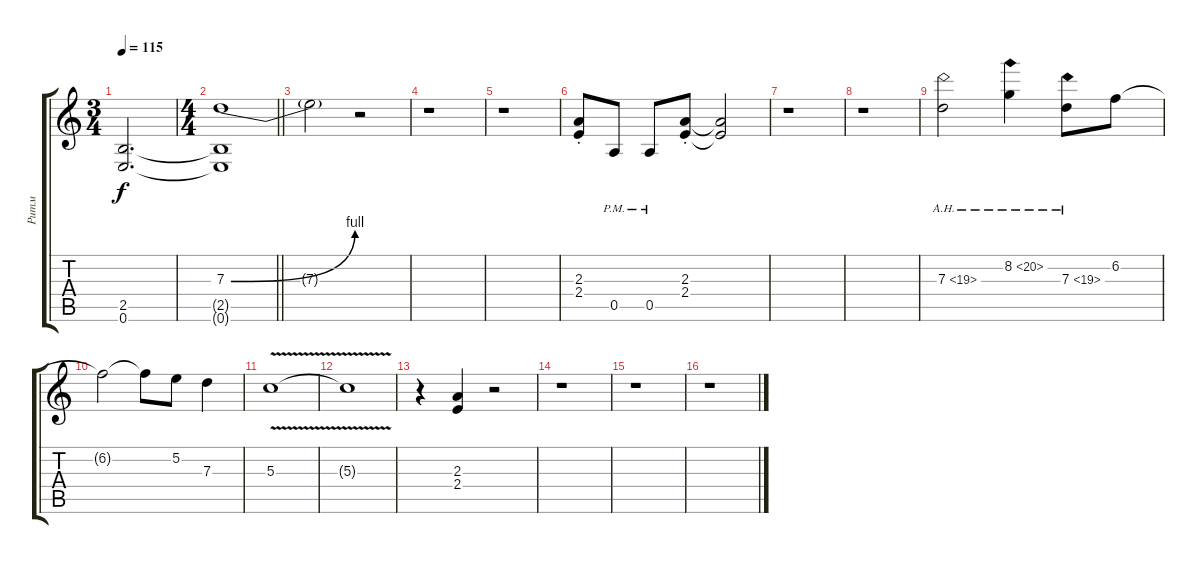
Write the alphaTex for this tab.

\track ("Ритм" "Ритм") {instrument distortionguitar}
\staff {score tabs}
\tuning (E4 B3 G3 D3 A2 E2) {hide}
\ts (3 4)
\tempo 115
\clef g2
\ks c
(2.5{t} 0.6{t}).2{d dy f} |
\ts (4 4)
\barLineRight lightlight
(7.3{be (bend 0 0 60 4)} 2.5{t} 0.6{t}).1 |
7.3{t}.2 r.2 |
r.1 |
r.1 |
(2.3{st} 2.4{st}).8 0.5{pm}.8 0.5{pm}.8 (2.3{st} 2.4{st}).8 (2.3{t} 2.4{t}).2 |
r.1 |
r.1 |
7.3{ah 12}.2{volume 7} 8.2{ah 12}.4 7.3{ah 12}.8 6.2.8 |
6.2{t}.2 6.2{t}.8 5.2.8 7.3.4 |
5.3{v}.1 |
5.3{t}.1 |
r.4 (2.3 2.4).4 r.2 |
r.1 |
r.1 |
r.1
